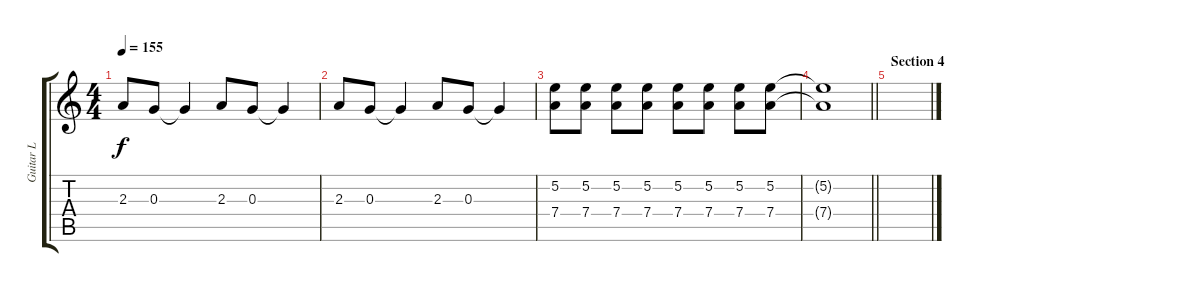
\track ("Guitar L" "Guitar L") {instrument electricguitarjazz}
\staff {score tabs}
\tuning (E4 B3 G3 D3 A2 D2) {hide}
\ts (4 4)
\tempo 155
\clef g2
\ks c
2.3.8{dy f} 0.3.8 0.3{t}.4 2.3.8 0.3.8 0.3{t}.4 |
2.3.8 0.3.8 0.3{t}.4 2.3.8 0.3.8 0.3{t}.4 |
(5.2 7.4).8 (5.2 7.4).8 (5.2 7.4).8 (5.2 7.4).8 (5.2 7.4).8 (5.2 7.4).8 (5.2 7.4).8 (5.2 7.4).8 |
\barLineRight lightlight
(5.2{t} 7.4{t}).1 |
\section ("" "Section 4")
